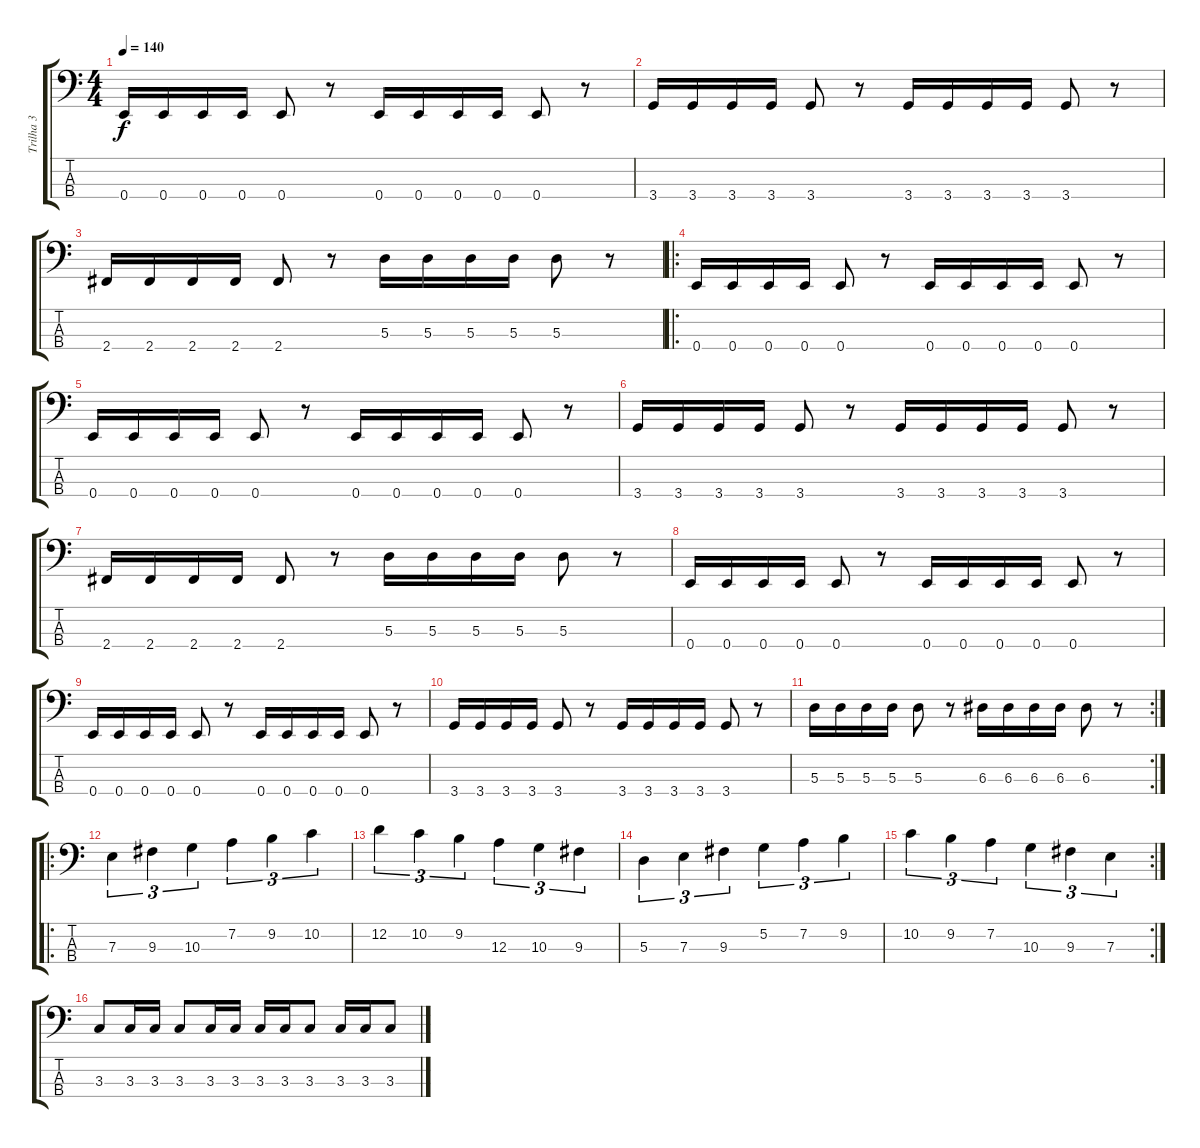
\track ("Trilha 3" "Trilha 3") {instrument electricbassfinger}
\staff {score tabs}
\tuning (G2 D2 A1 E1) {hide}
\ts (4 4)
\tempo 140
\clef f4
\ks c
0.4.16{dy f} 0.4.16 0.4.16 0.4.16 0.4.8 r.8 0.4.16 0.4.16 0.4.16 0.4.16 0.4.8 r.8 |
3.4.16 3.4.16 3.4.16 3.4.16 3.4.8 r.8 3.4.16 3.4.16 3.4.16 3.4.16 3.4.8 r.8 |
2.4.16 2.4.16 2.4.16 2.4.16 2.4.8 r.8 5.3.16 5.3.16 5.3.16 5.3.16 5.3.8 r.8 |
\ro
0.4.16 0.4.16 0.4.16 0.4.16 0.4.8 r.8 0.4.16 0.4.16 0.4.16 0.4.16 0.4.8 r.8 |
0.4.16 0.4.16 0.4.16 0.4.16 0.4.8 r.8 0.4.16 0.4.16 0.4.16 0.4.16 0.4.8 r.8 |
3.4.16 3.4.16 3.4.16 3.4.16 3.4.8 r.8 3.4.16 3.4.16 3.4.16 3.4.16 3.4.8 r.8 |
2.4.16 2.4.16 2.4.16 2.4.16 2.4.8 r.8 5.3.16 5.3.16 5.3.16 5.3.16 5.3.8 r.8 |
0.4.16 0.4.16 0.4.16 0.4.16 0.4.8 r.8 0.4.16 0.4.16 0.4.16 0.4.16 0.4.8 r.8 |
0.4.16 0.4.16 0.4.16 0.4.16 0.4.8 r.8 0.4.16 0.4.16 0.4.16 0.4.16 0.4.8 r.8 |
3.4.16 3.4.16 3.4.16 3.4.16 3.4.8 r.8 3.4.16 3.4.16 3.4.16 3.4.16 3.4.8 r.8 |
\rc 2
5.3.16 5.3.16 5.3.16 5.3.16 5.3.8 r.8 6.3.16 6.3.16 6.3.16 6.3.16 6.3.8 r.8 |
\ro
7.3.4{tu (3 2)} 9.3.4{tu (3 2)} 10.3.4{tu (3 2)} 7.2.4{tu (3 2)} 9.2.4{tu (3 2)} 10.2.4{tu (3 2)} |
12.2.4{tu (3 2)} 10.2.4{tu (3 2)} 9.2.4{tu (3 2)} 12.3.4{tu (3 2)} 10.3.4{tu (3 2)} 9.3.4{tu (3 2)} |
5.3.4{tu (3 2)} 7.3.4{tu (3 2)} 9.3.4{tu (3 2)} 5.2.4{tu (3 2)} 7.2.4{tu (3 2)} 9.2.4{tu (3 2)} |
\rc 2
10.2.4{tu (3 2)} 9.2.4{tu (3 2)} 7.2.4{tu (3 2)} 10.3.4{tu (3 2)} 9.3.4{tu (3 2)} 7.3.4{tu (3 2)} |
3.3.8 3.3.16 3.3.16 3.3.8 3.3.16 3.3.16 3.3.16 3.3.16 3.3.8 3.3.16 3.3.16 3.3.8
